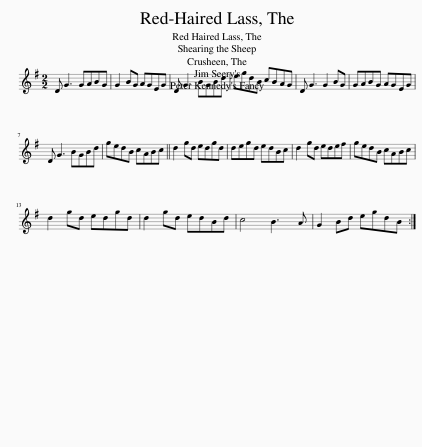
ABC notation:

X:1
L:1/8
M:2/2
I:linebreak $
K:G
V:1 treble
V:1
 D G3 GABG | G2 BG AGEG | D G3 BGBd | egdB cBAG | D G3 G2 BG | %5
 GABG AGEG |$ D G3 BGBd | gedB cABc || d2 gd edgd | degd edBc | %10
 d2 gd edef | gedB cABc |$ d2 gd edgd | d2 gd edBd | c4 B3 A | %15
 G2 Bd egdB :| %16
